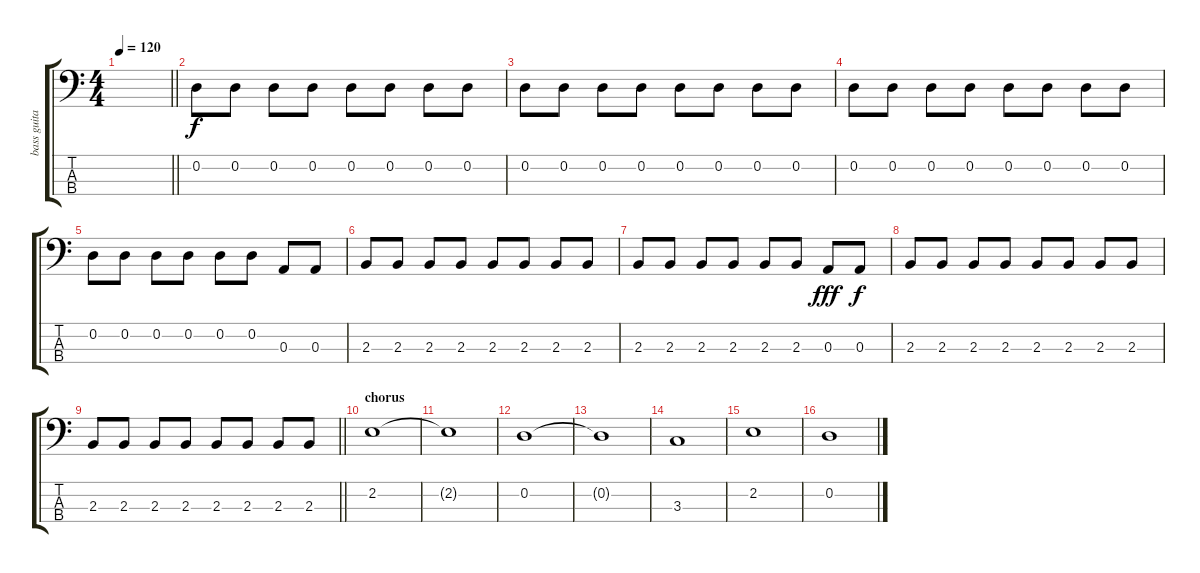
\track ("bass guitar" "bass guita") {instrument electricbasspick}
\staff {score tabs}
\tuning (G2 D2 A1 D1) {hide}
\ts (4 4)
\tempo 120
\clef f4
\barLineRight lightlight
\ks c
|
0.2.8 0.2.8 0.2.8 0.2.8 0.2.8 0.2.8 0.2.8 0.2.8 |
0.2.8 0.2.8 0.2.8 0.2.8 0.2.8 0.2.8 0.2.8 0.2.8 |
0.2.8 0.2.8 0.2.8 0.2.8 0.2.8 0.2.8 0.2.8 0.2.8 |
0.2.8 0.2.8 0.2.8 0.2.8 0.2.8 0.2.8 0.3.8 0.3.8 |
2.3.8 2.3.8 2.3.8 2.3.8 2.3.8 2.3.8 2.3.8 2.3.8 |
2.3.8 2.3.8 2.3.8 2.3.8 2.3.8 2.3.8 0.3.8{dy fff} 0.3.8{dy f} |
2.3.8 2.3.8 2.3.8 2.3.8 2.3.8 2.3.8 2.3.8 2.3.8 |
\barLineRight lightlight
2.3.8 2.3.8 2.3.8 2.3.8 2.3.8 2.3.8 2.3.8 2.3.8 |
\section ("" "chorus")
2.2.1 |
2.2{t}.1 |
0.2.1 |
0.2{t}.1 |
3.3.1 |
2.2.1 |
0.2.1
